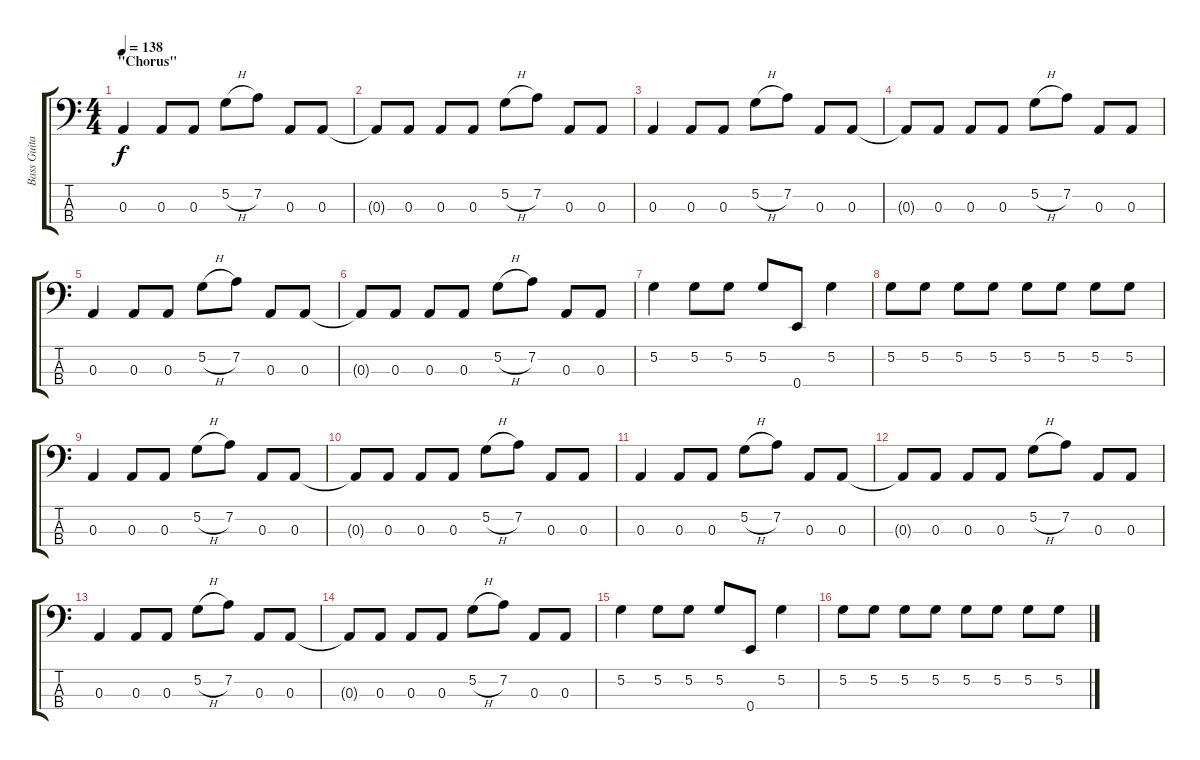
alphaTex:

\track ("Bass Guitar" "Bass Guita") {instrument electricbasspick}
\staff {score tabs}
\tuning (G2 D2 A1 E1) {hide}
\ts (4 4)
\section ("" "\"Chorus\"")
\tempo 138
\clef f4
\ks c
0.3.4{dy f} 0.3.8 0.3.8 5.2{h}.8 7.2.8 0.3.8 0.3.8 |
0.3{t}.8 0.3.8 0.3.8 0.3.8 5.2{h}.8 7.2.8 0.3.8 0.3.8 |
0.3.4 0.3.8 0.3.8 5.2{h}.8 7.2.8 0.3.8 0.3.8 |
0.3{t}.8 0.3.8 0.3.8 0.3.8 5.2{h}.8 7.2.8 0.3.8 0.3.8 |
0.3.4 0.3.8 0.3.8 5.2{h}.8 7.2.8 0.3.8 0.3.8 |
0.3{t}.8 0.3.8 0.3.8 0.3.8 5.2{h}.8 7.2.8 0.3.8 0.3.8 |
5.2.4 5.2.8 5.2.8 5.2.8 0.4.8 5.2.4 |
5.2.8 5.2.8 5.2.8 5.2.8 5.2.8 5.2.8 5.2.8 5.2.8 |
0.3.4 0.3.8 0.3.8 5.2{h}.8 7.2.8 0.3.8 0.3.8 |
0.3{t}.8 0.3.8 0.3.8 0.3.8 5.2{h}.8 7.2.8 0.3.8 0.3.8 |
0.3.4 0.3.8 0.3.8 5.2{h}.8 7.2.8 0.3.8 0.3.8 |
0.3{t}.8 0.3.8 0.3.8 0.3.8 5.2{h}.8 7.2.8 0.3.8 0.3.8 |
0.3.4 0.3.8 0.3.8 5.2{h}.8 7.2.8 0.3.8 0.3.8 |
0.3{t}.8 0.3.8 0.3.8 0.3.8 5.2{h}.8 7.2.8 0.3.8 0.3.8 |
5.2.4 5.2.8 5.2.8 5.2.8 0.4.8 5.2.4 |
5.2.8 5.2.8 5.2.8 5.2.8 5.2.8 5.2.8 5.2.8 5.2.8
